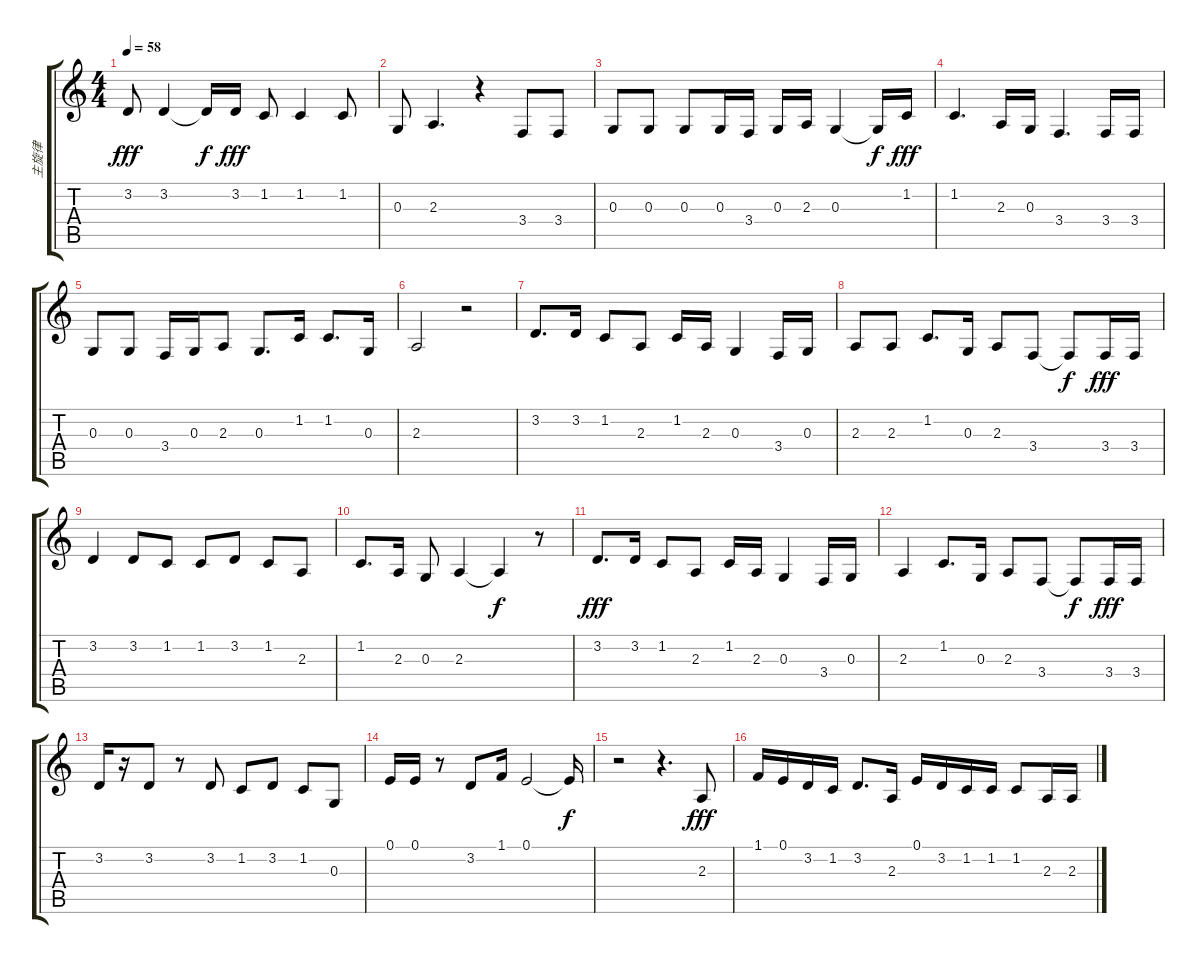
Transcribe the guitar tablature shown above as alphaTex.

\track ("主旋律" "主旋律") {instrument tangoaccordion}
\staff {score tabs}
\tuning (E4 B3 G3 D3 A2 E2) {hide}
\ts (4 4)
\tempo 58
\clef g2
\ks c
3.2.8{dy fff} 3.2.4 3.2{t}.16{dy f} 3.2.16{dy fff} 1.2.8 1.2.4 1.2.8 |
0.3.8 2.3.4{d} r.4 3.4.8 3.4.8 |
0.3.8 0.3.8 0.3.8 0.3.16 3.4.16 0.3.16 2.3.16 0.3.4 0.3{t}.16{dy f} 1.2.16{dy fff} |
1.2.4{d} 2.3.16 0.3.16 3.4.4{d} 3.4.16 3.4.16 |
0.3.8 0.3.8 3.4.16 0.3.16 2.3.8 0.3.8{d} 1.2.16 1.2.8{d} 0.3.16 |
2.3.2 r.2 |
3.2.8{d} 3.2.16 1.2.8 2.3.8 1.2.16 2.3.16 0.3.4 3.4.16 0.3.16 |
2.3.8 2.3.8 1.2.8{d} 0.3.16 2.3.8 3.4.8 3.4{t}.8{dy f} 3.4.16{dy fff} 3.4.16 |
3.2.4 3.2.8 1.2.8 1.2.8 3.2.8 1.2.8 2.3.8 |
1.2.8{d} 2.3.16 0.3.8 2.3.4 2.3{t}.4{dy f} r.8 |
3.2.8{d dy fff} 3.2.16 1.2.8 2.3.8 1.2.16 2.3.16 0.3.4 3.4.16 0.3.16 |
2.3.4 1.2.8{d} 0.3.16 2.3.8 3.4.8 3.4{t}.8{dy f} 3.4.16{dy fff} 3.4.16 |
3.2.16 r.16 3.2.8 r.8 3.2.8 1.2.8 3.2.8 1.2.8 0.3.8 |
0.1.16 0.1.16 r.8 3.2.8 1.1.16 0.1.2 0.1{t}.16{dy f} |
r.2 r.4{d} 2.3.8{dy fff} |
1.1.16 0.1.16 3.2.16 1.2.16 3.2.8{d} 2.3.16 0.1.16 3.2.16 1.2.16 1.2.16 1.2.8 2.3.16 2.3.16
